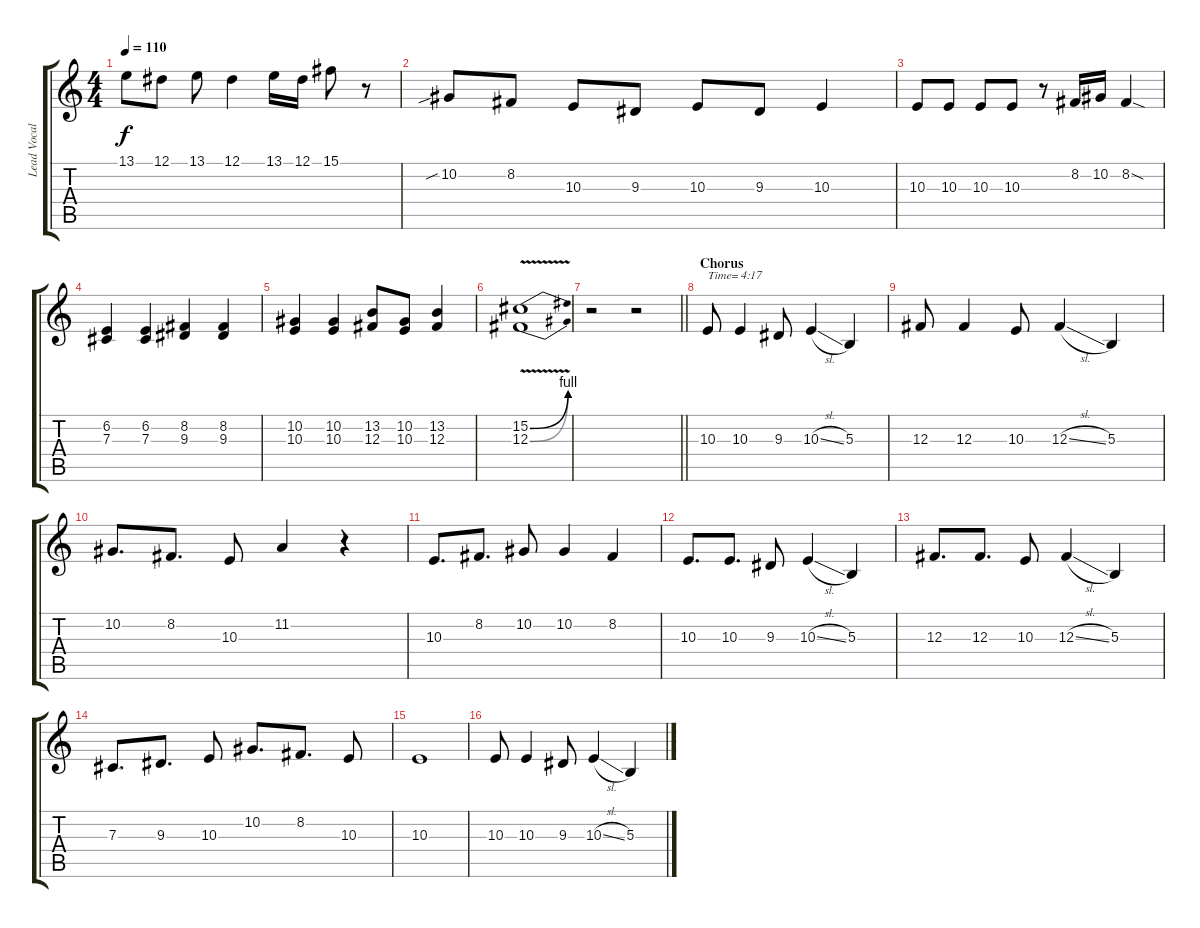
\track ("Lead Vocals" "Lead Vocal") {instrument trumpet}
\staff {score tabs}
\tuning (Eb4 Bb3 Gb3 Db3 Ab2 Eb2) {hide}
\ts (4 4)
\tempo 110
\clef g2
\ks c
13.1.8{dy f} 12.1.8 13.1.8 12.1.4 13.1.16 12.1.16 15.1.8 r.8 |
10.2{sib}.8 8.2.8 10.3.8 9.3.8 10.3.8 9.3.8 10.3.4 |
10.3.8 10.3.8 10.3.8 10.3.8 r.8 8.2.16 10.2.16 8.2{sod}.4 |
(6.2 7.3).4 (6.2 7.3).4 (8.2 9.3).4 (8.2 9.3).4 |
(10.2 10.3).4 (10.2 10.3).4 (13.2 12.3).8 (10.2 10.3).8 (13.2 12.3).4 |
(15.2{be (bend 0 0 60 4)} 12.3{be (bend 0 0 60 4) v}).1 |
\barLineRight lightlight
r.2 r.2 |
\section ("" "Chorus")
10.3.8{txt "Time= 4:17"} 10.3.4 9.3.8 10.3{sl}.4 5.3.4 |
12.3.8 12.3.4 10.3.8 12.3{sl}.4 5.3.4 |
10.2.8{d} 8.2.8{d} 10.3.8 11.2.4 r.4 |
10.3.8{d} 8.2.8{d} 10.2.8 10.2.4 8.2.4 |
10.3.8{d} 10.3.8{d} 9.3.8 10.3{sl}.4 5.3.4 |
12.3.8{d} 12.3.8{d} 10.3.8 12.3{sl}.4 5.3.4 |
7.3.8{d} 9.3.8{d} 10.3.8 10.2.8{d} 8.2.8{d} 10.3.8 |
10.3.1 |
10.3.8 10.3.4 9.3.8 10.3{sl}.4 5.3.4
